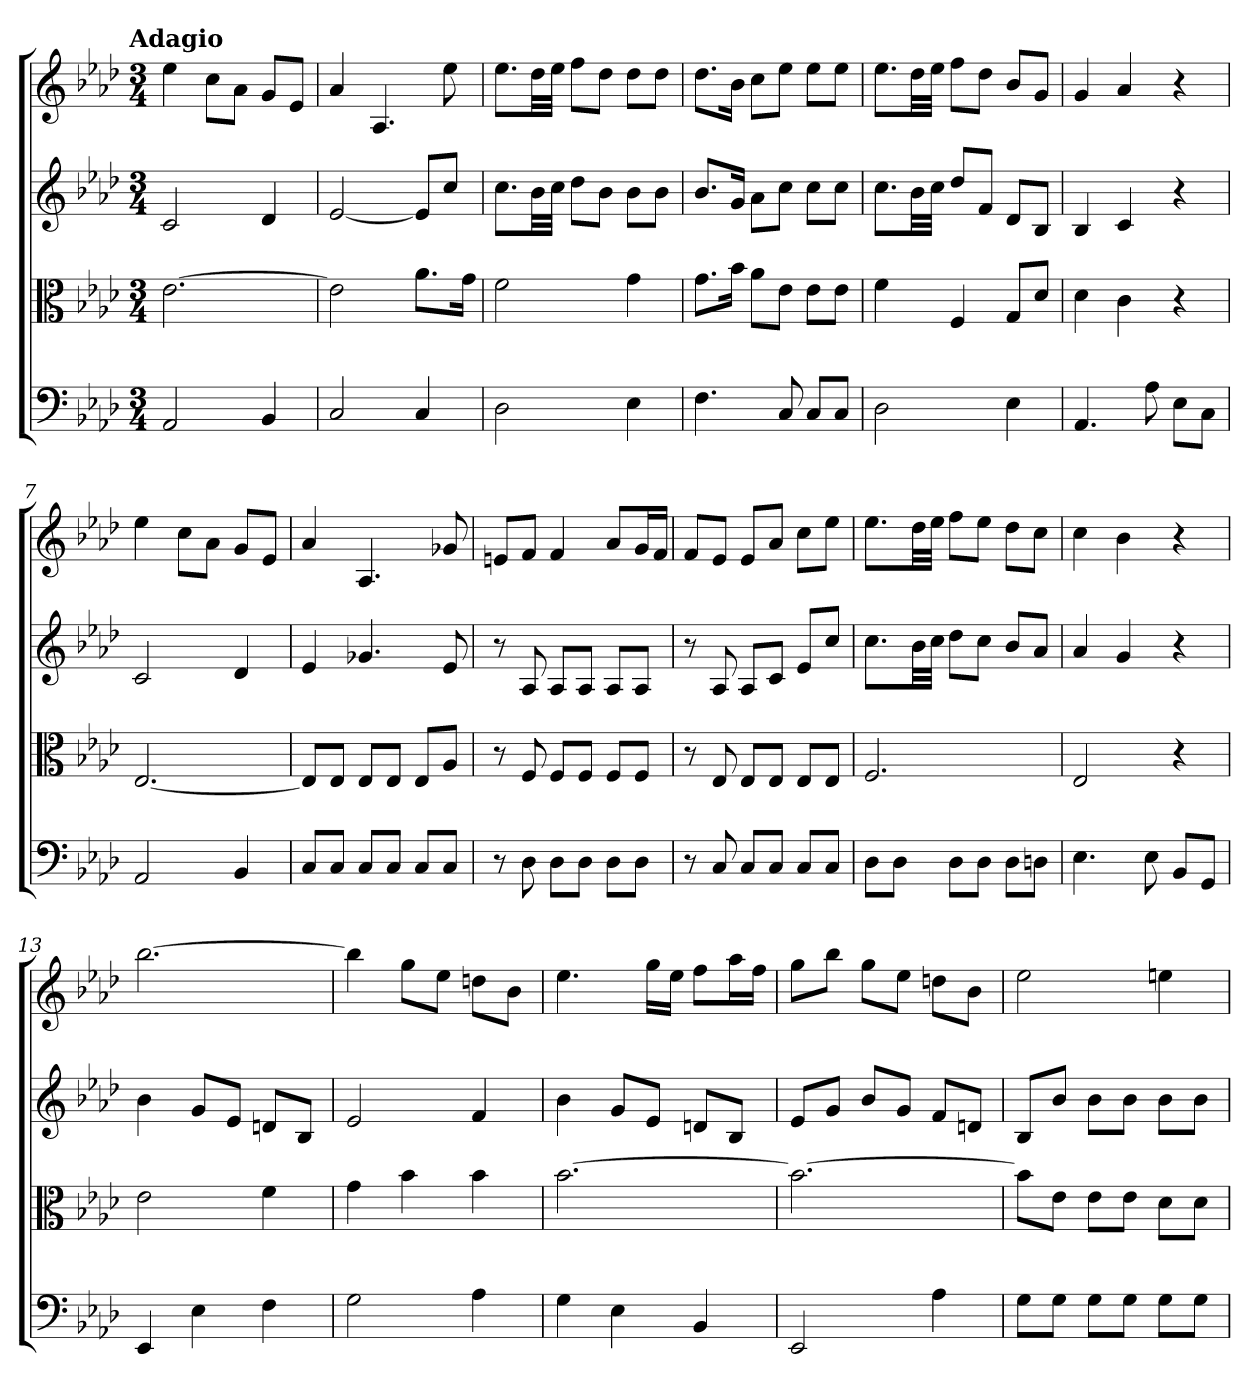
**kern	**kern	**kern	**kern
*part4	*part3	*part2	*part1
*staff4	*staff3	*staff2	*staff1
*clefF4	*clefC3	*	*
*k[b-e-a-d-]	*k[b-e-a-d-]	*k[b-e-a-d-]	*k[b-e-a-d-]
*A-:	*A-:	*A-:	*A-:
!!LO:TX:omd:t=Adagio
*M3/4	*M3/4	*M3/4	*M3/4
*MM56	*MM56	*MM56	*MM56
=	=	=	=
2AA-	[2.e-	2c	4ee-
.	.	.	8ccL
.	.	.	8a-J
4BB-	.	4d-	8gL
.	.	.	8e-J
=2	=2	=2	=2
2C	2e-]	[2e-	4a-
.	.	.	4.A-
4C	8.a-\L	8e-L]	.
.	.	8ccJ	8ee-
.	16g\Jk	.	.
=3	=3	=3	=3
2D-	2f	8.ccL	8.ee-L
.	.	32b-LL	32dd-LL
.	.	32ccJJJ	32ee-JJJ
.	.	8dd-L	8ffL
.	.	8b-J	8dd-J
4E-	4g	8b-L	8dd-L
.	.	8b-J	8dd-J
=4	=4	=4	=4
4.F	8.g\L	8.b-L	8.dd-L
.	16b-\Jk	16gJk	16b-Jk
.	8a-\L	8a-L	8ccL
8C	8e-\J	8ccJ	8ee-J
8C/L	8e-\L	8ccL	8ee-L
8C/J	8e-\J	8ccJ	8ee-J
=5	=5	=5	=5
2D-	4f	8.ccL	8.ee-L
.	.	32b-LL	32dd-LL
.	.	32ccJJJ	32ee-JJJ
.	4F	8dd-L	8ffL
.	.	8fJ	8dd-J
4E-	8G/L	8d-L	8b-L
.	8d-/J	8B-J	8gJ
=6	=6	=6	=6
4.AA-	4d-	4B-	4g
.	4c	4c	4a-
8A-	.	.	.
8E-\L	4r	4r	4r
8C\J	.	.	.
=7	=7	=7	=7
2AA-	[2.E-	2c	4ee-
.	.	.	8ccL
.	.	.	8a-J
4BB-	.	4d-	8gL
.	.	.	8e-J
=8	=8	=8	=8
8C/L	8E-/L]	4e-	4a-
8C/J	8E-/J	.	.
8C/L	8E-/L	4.g-X	4.A-
8C/J	8E-/J	.	.
8C/L	8E-/L	.	.
8C/J	8A-/J	8e-	8g-X
=9	=9	=9	=9
8r	8r	8r	8enL
8D-	8F	8A-	8fJ
8D-\L	8F/L	8A-L	4f
8D-\J	8F/J	8A-J	.
8D-\L	8F/L	8A-L	8a-L
8D-\J	8F/J	8A-J	16gL
.	.	.	16fJJ
=10	=10	=10	=10
8r	8r	8r	8fL
8C	8E-	8A-	8e-J
8C/L	8E-/L	8A-L	8e-L
8C/J	8E-/J	8cJ	8a-J
8C/L	8E-/L	8e-L	8ccL
8C/J	8E-/J	8ccJ	8ee-J
=11	=11	=11	=11
8D-\L	2.F	8.ccL	8.ee-L
8D-\J	.	.	.
.	.	32b-LL	32dd-LL
.	.	32ccJJJ	32ee-JJJ
8D-\L	.	8dd-L	8ffL
8D-\J	.	8ccJ	8ee-J
8D-\L	.	8b-L	8dd-L
8Dn\J	.	8a-J	8ccJ
=12	=12	=12	=12
4.E-	2E-	4a-	4cc
.	.	4g	4b-
8E-	.	.	.
8BB-/L	4r	4r	4r
8GG/J	.	.	.
=13	=13	=13	=13
4EE-	2e-	4b-	[2.bb-
4E-	.	8gL	.
.	.	8e-J	.
4F	4f	8dnL	.
.	.	8B-J	.
=14	=14	=14	=14
2G	4g	2e-	4bb-]
.	4b-	.	8ggL
.	.	.	8ee-J
4A-	4b-	4f	8ddnL
.	.	.	8b-J
=15	=15	=15	=15
4G	[2.b-	4b-	4.ee-
4E-	.	8gL	.
.	.	8e-J	16ggLL
.	.	.	16ee-JJ
4BB-	.	8dnL	8ffL
.	.	8B-J	16aa-L
.	.	.	16ffJJ
=16	=16	=16	=16
2EE-	2.b-_	8e-L	8ggL
.	.	8gJ	8bb-J
.	.	8b-L	8ggL
.	.	8gJ	8ee-J
4A-	.	8fL	8ddnL
.	.	8dnJ	8b-J
=17	=17	=17	=17
8G\L	8b-\L]	8B-L	2ee-
8G\J	8e-\J	8b-J	.
8G\L	8e-\L	8b-L	.
8G\J	8e-\J	8b-J	.
8G\L	8d-\L	8b-L	4een
8G\J	8d-\J	8b-J	.
=	=	=	=
*-	*-	*-	*-
